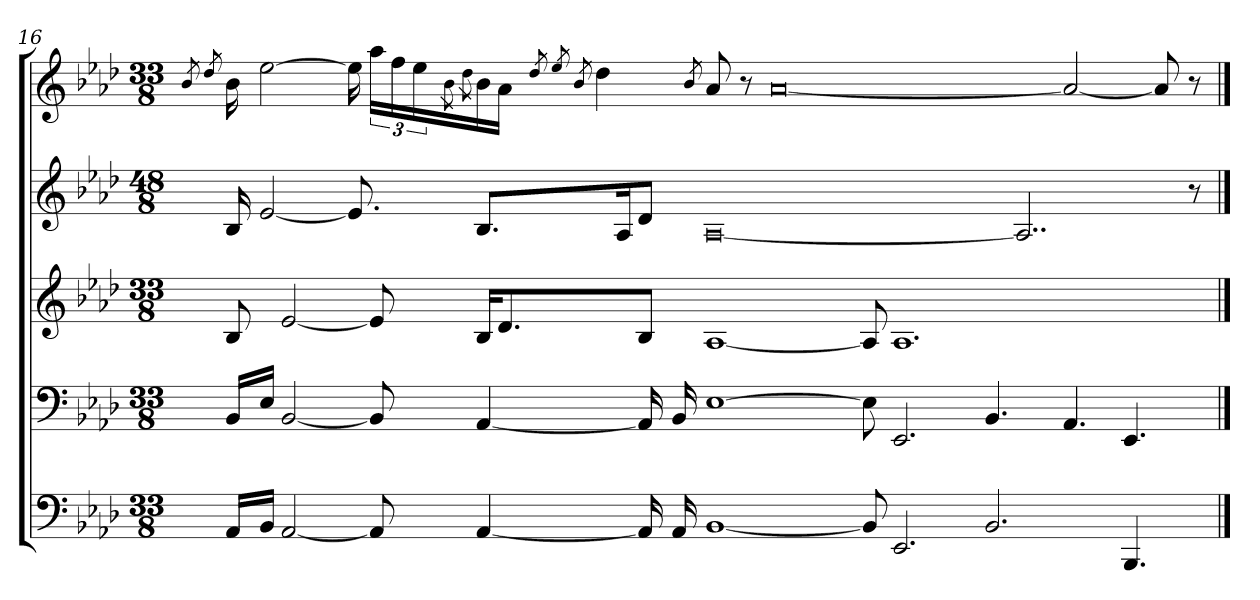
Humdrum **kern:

**kern	**kern	**kern	**kern	**kern
*part5	*part4	*part3	*part2	*part1
*staff5	*staff4	*staff3	*staff2	*staff1
*clefF4	*clefF4	*clefG2	*clefG2	*clefG2
*k[b-e-a-d-]	*k[b-e-a-d-]	*k[b-e-a-d-]	*k[b-e-a-d-]	*k[b-e-a-d-]
*M33/8	*M33/8	*M33/8	*M48/8	*M33/8
=16	=16	=16	=16	=16
.	.	.	.	8qb-
.	.	.	.	8qdd-
16AA-/LL	16BB-/LL	8B-	16B-	16b-
16BB-/JJ	16E-/JJ	.	[2e-	[2ee-
[2AA-	[2BB-	[2e-	.	.
.	.	.	8.e-]	16ee-]
8AA-]	8BB-]	8e-]	.	24aa-\LL
.	.	.	.	24ff\
.	.	.	.	24ee-\
.	.	.	.	8qb-\
.	.	.	.	8qdd-\
[4AA-	[4AA-	16B-/KL	8.B-/L	16b-\
.	.	8.d-/	.	16a-\JJ
.	.	.	.	8qdd-
.	.	.	.	8qee-
.	.	.	.	8qb-
.	.	.	.	4dd-
.	.	.	16A-/K	.
16AA-]	16AA-]	8B-/J	8d-/J	.
16AA-	16BB-	.	.	.
.	.	.	.	8qb-
[1BB-	[1E-	[1A-	[0A-	8a-
.	.	.	.	8r
.	.	.	.	[0a-
8BB-]	8E-]	8A-]	.	.
2.EE-	2.EE-	1.A-	.	.
2.BB-	4.BB-	.	.	.
.	.	.	2..A-]	.
.	4.AA-	.	.	2a-_
4.BBB-	4.EE-	4.ryy	.	.
.	.	.	.	8a-]
.	.	.	8r	8r
==	==	==	==	==
*-	*-	*-	*-	*-
